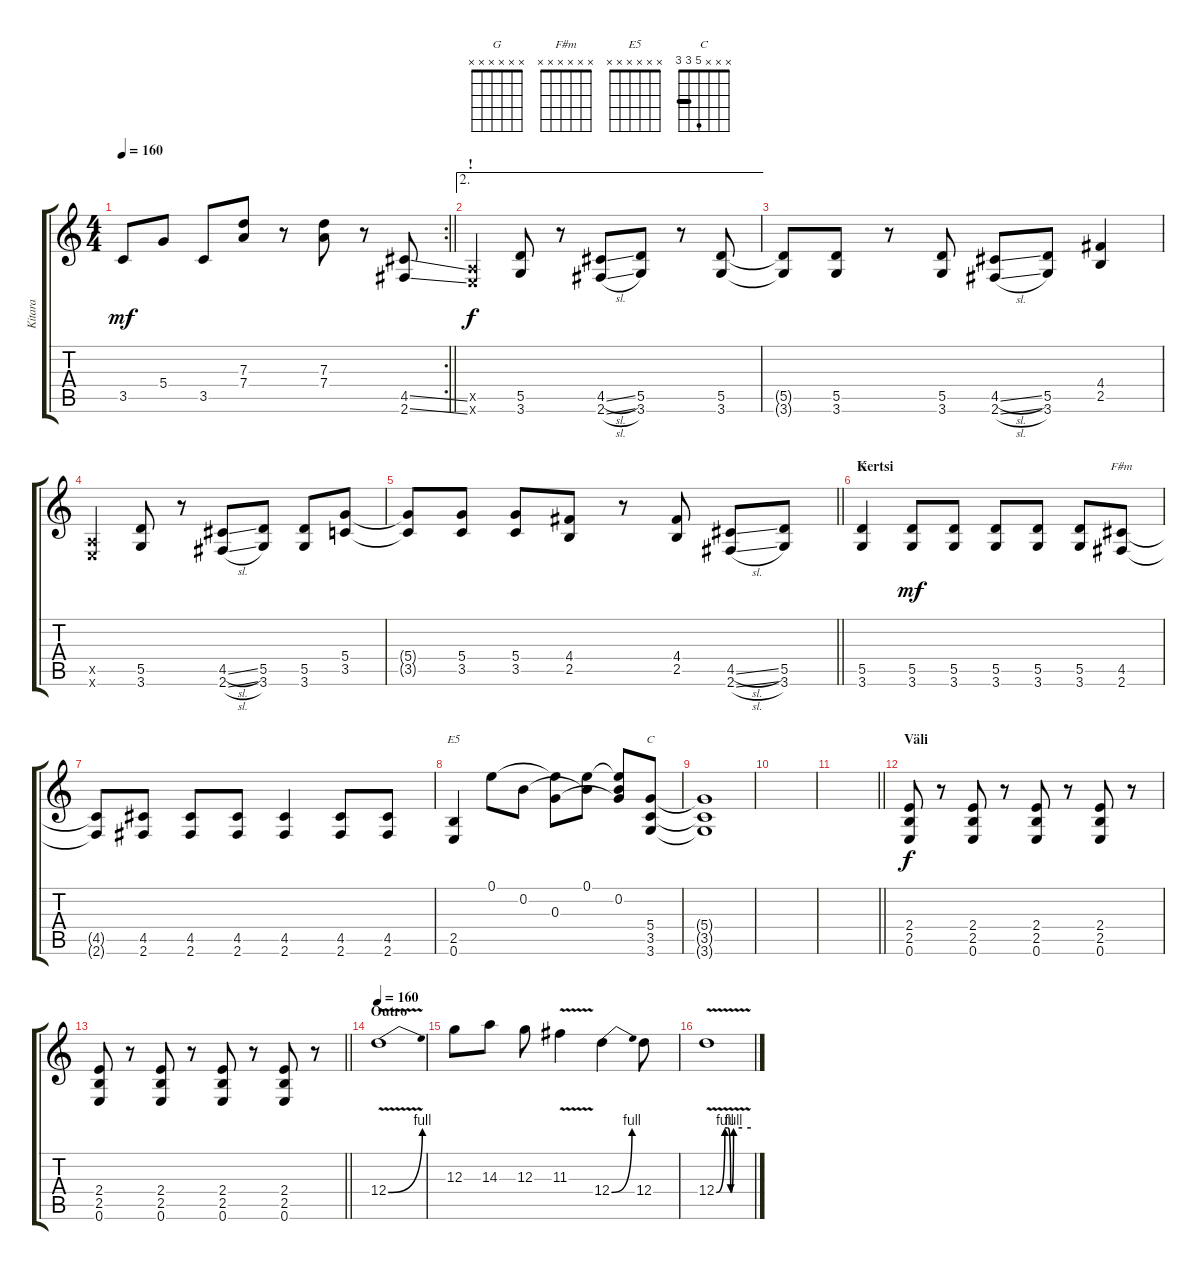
\track ("Kitara" "Kitara") {instrument overdrivenguitar}
\staff {score tabs}
\tuning (E4 B3 G3 D3 A2 E2) {hide}
\chord ("G" x x x x x x)
\chord ("F#m" x x x x x x)
\chord ("E5" x x x x x x)
\chord ("C" x x x 5 3 3) {barre 3}
\rc 2
\ts (4 4)
\tempo 160
\clef g2
\barLineRight lightlight
\ks c
3.5.8{dy mf} 5.4.8 3.5.8 (7.3 7.4).8 r.8 (7.3 7.4).8 r.8 (4.5{ss} 2.6{ss}).8 |
\ae 2
\section ("" "!")
(0.5{x} 0.6{x}).4{dy f} (5.5 3.6).8 r.8 (4.5{sl} 2.6{sl}).8 (5.5 3.6).8 r.8 (5.5 3.6).8 |
(5.5{t} 3.6{t}).8 (5.5 3.6).8 r.8 (5.5 3.6).8 (4.5{sl} 2.6{sl}).8 (5.5 3.6).8 (4.4 2.5).4 |
(0.5{x} 0.6{x}).4 (5.5 3.6).8 r.8 (4.5{sl} 2.6{sl}).8 (5.5 3.6).8 (5.5 3.6).8 (5.4 3.5).8 |
\barLineRight lightlight
(5.4{t} 3.5{t}).8 (5.4 3.5).8 (5.4 3.5).8 (4.4 2.5).8 r.8 (4.4 2.5).8 (4.5{sl} 2.6{sl}).8 (5.5 3.6).8 |
\section ("" "Kertsi")
(5.5 3.6).4{ch "G"} (5.5 3.6).8{dy mf} (5.5 3.6).8 (5.5 3.6).8 (5.5 3.6).8 (5.5 3.6).8 (4.5 2.6).8{ch "F#m"} |
(4.5{t} 2.6{t}).8 (4.5 2.6).8 (4.5 2.6).8 (4.5 2.6).8 (4.5 2.6).4 (4.5 2.6).8 (4.5 2.6).8 |
(2.5 0.6).4{ch "E5"} 0.1.8 0.2.8 (0.1{t} 0.3).8 (0.1 0.2{t}).8 (0.1{t} 0.2 0.3{t}).8 (5.4 3.5 3.6).8{ch "C"} |
(5.4{t} 3.5{t} 3.6{t}).1 |
|
\barLineRight lightlight
|
\section ("" "Väli")
(2.4 2.5 0.6).8{dy f} r.8 (2.4 2.5 0.6).8 r.8 (2.4 2.5 0.6).8 r.8 (2.4 2.5 0.6).8 r.8 |
\barLineRight lightlight
(2.4 2.5 0.6).8 r.8 (2.4 2.5 0.6).8 r.8 (2.4 2.5 0.6).8 r.8 (2.4 2.5 0.6).8 r.8 |
\section ("" "Outro")
\tempo 160
12.4{be (bend 0 0 60 4) v}.1 |
12.3.8 14.3.8 12.3.8 11.3{v}.4 12.4{be (bend 0 0 60 4)}.4 12.4.8 |
12.4{be (custom 0 0 15 4 20 4 25 0 30 4 45 4 60 4) v}.1
